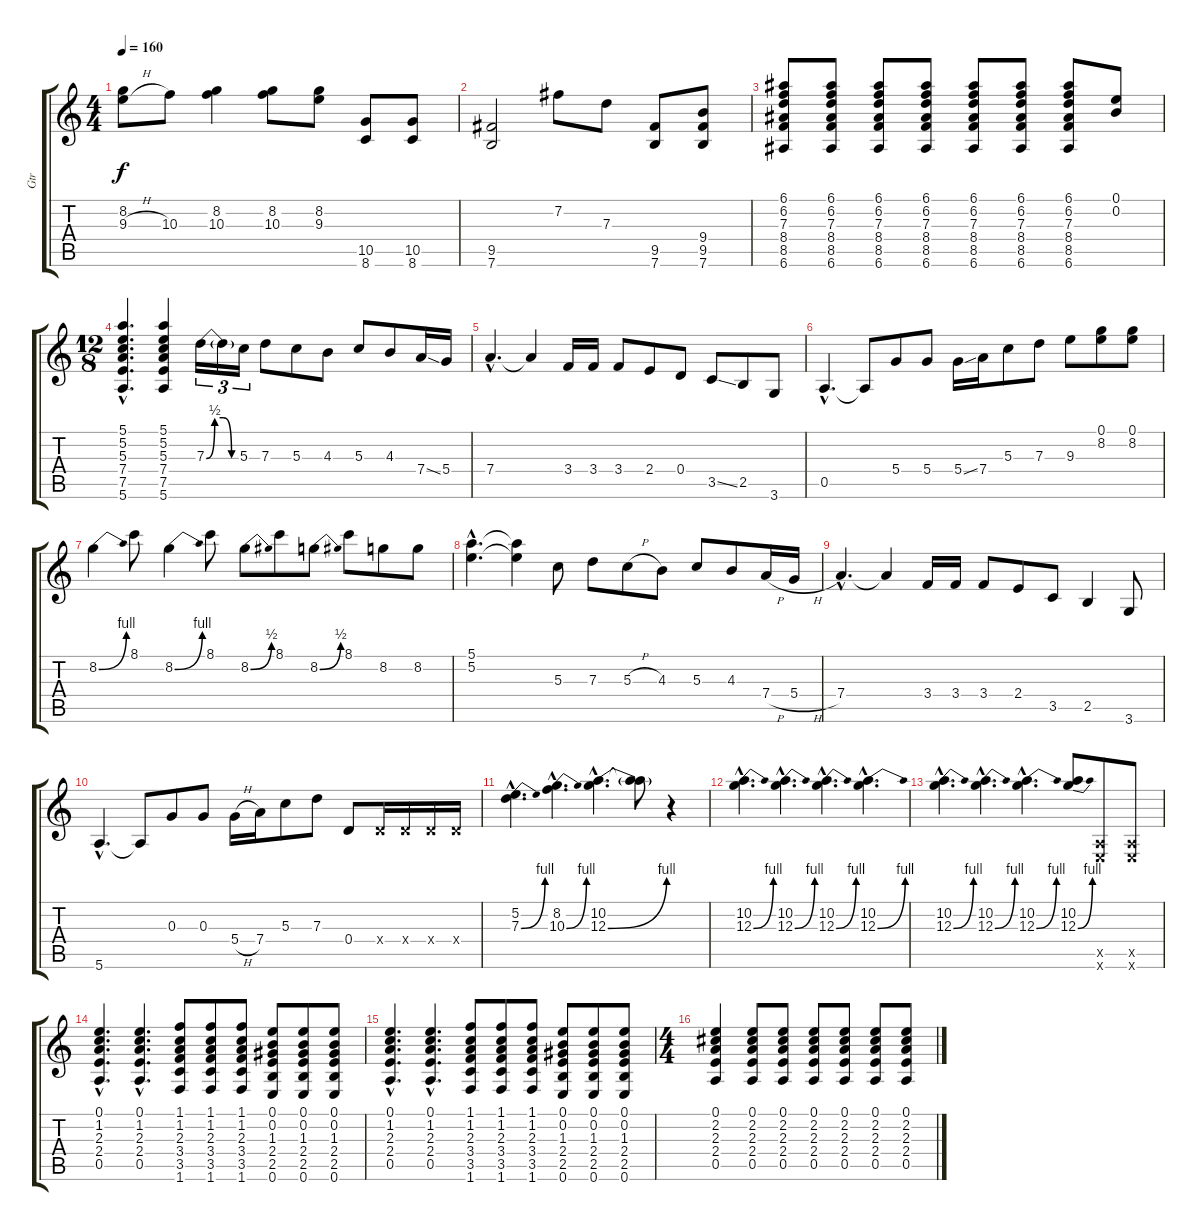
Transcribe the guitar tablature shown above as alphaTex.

\track ("Gtr" "Gtr") {instrument overdrivenguitar}
\staff {score tabs}
\tuning (E4 B3 G3 D3 A2 E2) {hide}
\ts (4 4)
\tempo 160
\clef g2
\ks c
(8.2 9.3{h}).8{dy f} 10.3.8 (8.2 10.3).4 (8.2 10.3).8 (8.2 9.3).8 (10.5 8.6).8 (10.5 8.6).8 |
(9.5 7.6).2 7.2.8 7.3.8 (9.5 7.6).8 (9.4 9.5 7.6).8 |
(6.1 6.2 7.3 8.4 8.5 6.6).8 (6.1 6.2 7.3 8.4 8.5 6.6).8 (6.1 6.2 7.3 8.4 8.5 6.6).8 (6.1 6.2 7.3 8.4 8.5 6.6).8 (6.1 6.2 7.3 8.4 8.5 6.6).8 (6.1 6.2 7.3 8.4 8.5 6.6).8 (6.1 6.2 7.3 8.4 8.5 6.6).8 (0.1 0.2).8 |
\ts (12 8)
(5.1{hac} 5.2{hac} 5.3{hac} 7.4{hac} 7.5{hac} 5.6{hac}).4{d} (5.1 5.2 5.3 7.4 7.5 5.6).4 7.3{be (custom 0 0 15 2 30 2 45 0 60 0)}.16{tu (3 2)} 7.3{t}.16{tu (3 2)} 5.3.16{tu (3 2)} 7.3.8 5.3.8 4.3.8 5.3.8 4.3.8 7.4{ss}.16 5.4.16 |
7.4{hac}.4{d} 7.4{t}.4 3.4.16 3.4.16 3.4.8 2.4.8 0.4.8 3.5{ss}.8 2.5.8 3.6.8 |
0.5{hac}.4{d} 0.5{t}.8 5.4.8 5.4.8 5.4{ss}.16 7.4.16 5.3.8 7.3.8 9.3.8 (0.1 8.2).8 (0.1 8.2).8 |
8.2{be (bend 0 0 60 4)}.4 8.1.8 8.2{be (bend 0 0 60 4)}.4 8.1.8 8.2{be (bend 0 0 60 2)}.8 8.1.8 8.2{be (bend 0 0 60 2)}.8 8.1.8 8.2.8 8.2.8 |
(5.1{hac} 5.2{hac}).4{d} (5.1{t} 5.2{t}).4 5.3.8 7.3.8 5.3{h}.8 4.3.8 5.3.8 4.3.8 7.4{h}.16 5.4{h}.16 |
7.4{hac}.4{d} 7.4{t}.4 3.4.16 3.4.16 3.4.8 2.4.8 3.5.8 2.5.4 3.6.8 |
5.6{hac}.4{d} 5.6{t}.8 0.3.8 0.3.8 5.4{h}.16 7.4.16 5.3.8 7.3.8 0.4.8 0.4{x}.16 0.4{x}.16 0.4{x}.16 0.4{x}.16 |
(5.2{hac} 7.3{be (bend 0 0 60 4) hac}).4{d} (8.2{hac} 10.3{be (bend 0 0 60 4) hac}).4{d} (10.2{hac} 12.3{be (bend 0 0 60 4) hac}).4{d} (10.2{t} 12.3{t}).8 r.4 |
(10.2{hac} 12.3{be (bend 0 0 60 4) hac}).4{d} (10.2{hac} 12.3{be (bend 0 0 60 4) hac}).4{d} (10.2{hac} 12.3{be (bend 0 0 60 4) hac}).4{d} (10.2{hac} 12.3{be (bend 0 0 60 4) hac}).4{d} |
(10.2{hac} 12.3{be (bend 0 0 60 4) hac}).4{d} (10.2{hac} 12.3{be (bend 0 0 60 4) hac}).4{d} (10.2{hac} 12.3{be (bend 0 0 60 4) hac}).4{d} (10.2 12.3{be (bend 0 0 60 4)}).8 (0.5{x} 0.6{x}).8 (0.5{x} 0.6{x}).8 |
(0.1{hac} 1.2{hac} 2.3{hac} 2.4{hac} 0.5{hac}).4{d} (0.1{hac} 1.2{hac} 2.3{hac} 2.4{hac} 0.5{hac}).4{d} (1.1 1.2 2.3 3.4 3.5 1.6).8 (1.1 1.2 2.3 3.4 3.5 1.6).8 (1.1 1.2 2.3 3.4 3.5 1.6).8 (0.1 0.2 1.3 2.4 2.5 0.6).8 (0.1 0.2 1.3 2.4 2.5 0.6).8 (0.1 0.2 1.3 2.4 2.5 0.6).8 |
(0.1{hac} 1.2{hac} 2.3{hac} 2.4{hac} 0.5{hac}).4{d} (0.1{hac} 1.2{hac} 2.3{hac} 2.4{hac} 0.5{hac}).4{d} (1.1 1.2 2.3 3.4 3.5 1.6).8 (1.1 1.2 2.3 3.4 3.5 1.6).8 (1.1 1.2 2.3 3.4 3.5 1.6).8 (0.1 0.2 1.3 2.4 2.5 0.6).8 (0.1 0.2 1.3 2.4 2.5 0.6).8 (0.1 0.2 1.3 2.4 2.5 0.6).8 |
\ts (4 4)
(0.1 2.2 2.3 2.4 0.5).4 (0.1 2.2 2.3 2.4 0.5).8 (0.1 2.2 2.3 2.4 0.5).8 (0.1 2.2 2.3 2.4 0.5).8 (0.1 2.2 2.3 2.4 0.5).8 (0.1 2.2 2.3 2.4 0.5).8 (0.1 2.2 2.3 2.4 0.5).8
